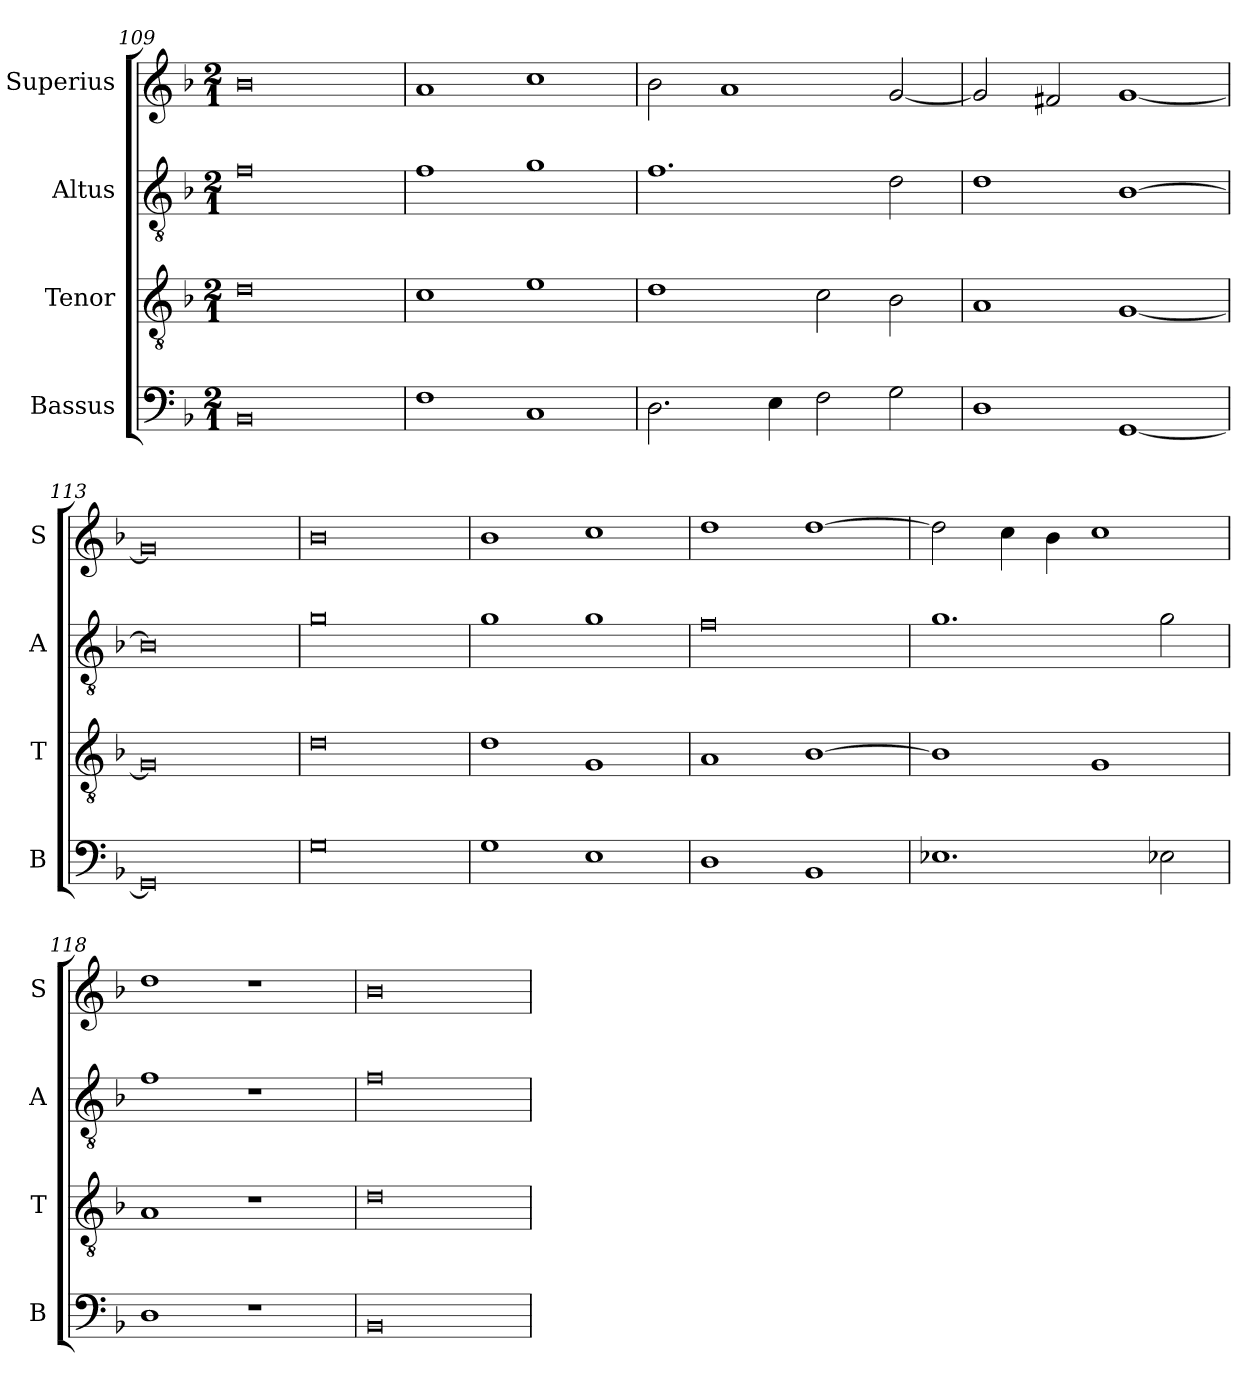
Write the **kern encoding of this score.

**kern	**kern	**kern	**kern
*part4	*part3	*part2	*part1
*staff4	*staff3	*staff2	*staff1
*I"Bassus	*I"Tenor	*I"Altus	*I"Superius
*I'B	*I'T	*I'A	*I'S
*clefF4	*clefGv2	*clefGv2	*clefG2
*k[b-]	*k[b-]	*k[b-]	*k[b-]
*F:	*F:	*F:	*F:
*M2/1	*M2/1	*M2/1	*M2/1
=109	=109	=109	=109
0BB-	0d	0f	0b-
=110	=110	=110	=110
1F	1c	1f	1a
1C	1e	1g	1cc
=111	=111	=111	=111
2.D	1d	1.f	2b-
.	.	.	1a
4E	.	.	.
2F	2c	.	.
2G	2B-	2d	[2g
=112	=112	=112	=112
1D	1A	1d	2g]
.	.	.	2f#X
[1GG	[1G	[1B-	[1g
=113	=113	=113	=113
0GG]	0G]	0B-]	0g]
=114	=114	=114	=114
0G	0d	0g	0b-
=115	=115	=115	=115
1G	1d	1g	1b-
1E	1G	1g	1cc
=116	=116	=116	=116
1D	1A	0f	1dd
1BB-	[1B-	.	[1dd
=117	=117	=117	=117
1.E-X	1B-]	1.g	2dd]
.	.	.	4cc
.	.	.	4b-
.	1G	.	1cc
2E-X	.	2g	.
=118	=118	=118	=118
1D	1A	1f	1dd
1r	1r	1r	1r
=119	=119	=119	=119
0BB-	0d	0f	0b-
=	=	=	=
*-	*-	*-	*-
